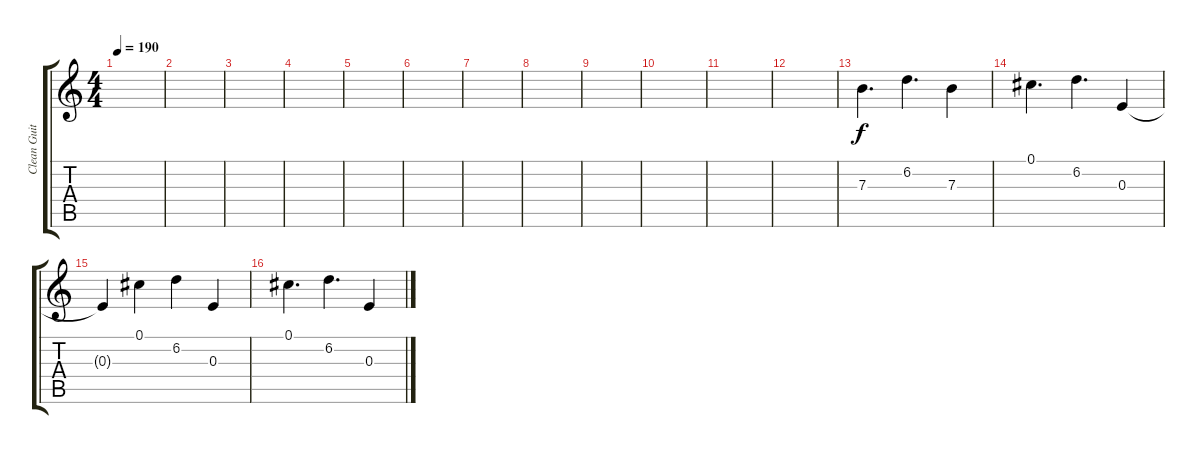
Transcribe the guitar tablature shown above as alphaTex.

\track ("Clean Guitar" "Clean Guit") {instrument electricguitarjazz}
\staff {score tabs}
\tuning (Db4 Ab3 E3 B2 Gb2 B1) {hide}
\ts (4 4)
\tempo 190
\clef g2
\ks c
|
|
|
|
|
|
|
|
|
|
|
|
7.3.4{d} 6.2.4{d} 7.3.4 |
0.1.4{d} 6.2.4{d} 0.3.4 |
0.3{t}.4 0.1.4 6.2.4 0.3.4 |
0.1.4{d} 6.2.4{d} 0.3.4
